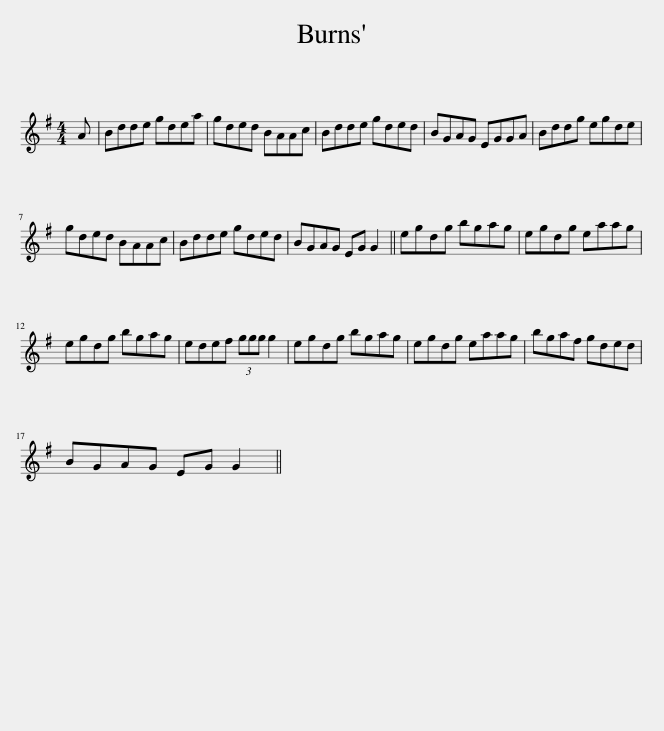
X:1
L:1/8
M:4/4
I:linebreak $
K:G
V:1 treble
V:1
 A | Bdde gdea | gded BAAc | Bdde gded | BGAG EGGA | %5
 Bddg egde |$ gded BAAc | Bdde gded | BGAG EG G2 || egdg bgag | %10
 egdg eaag |$ egdg bgag | edef (3ggg g2 | egdg bgag | egdg eaag | %15
 bgaf gded |$ BGAG EG G2 || %17
